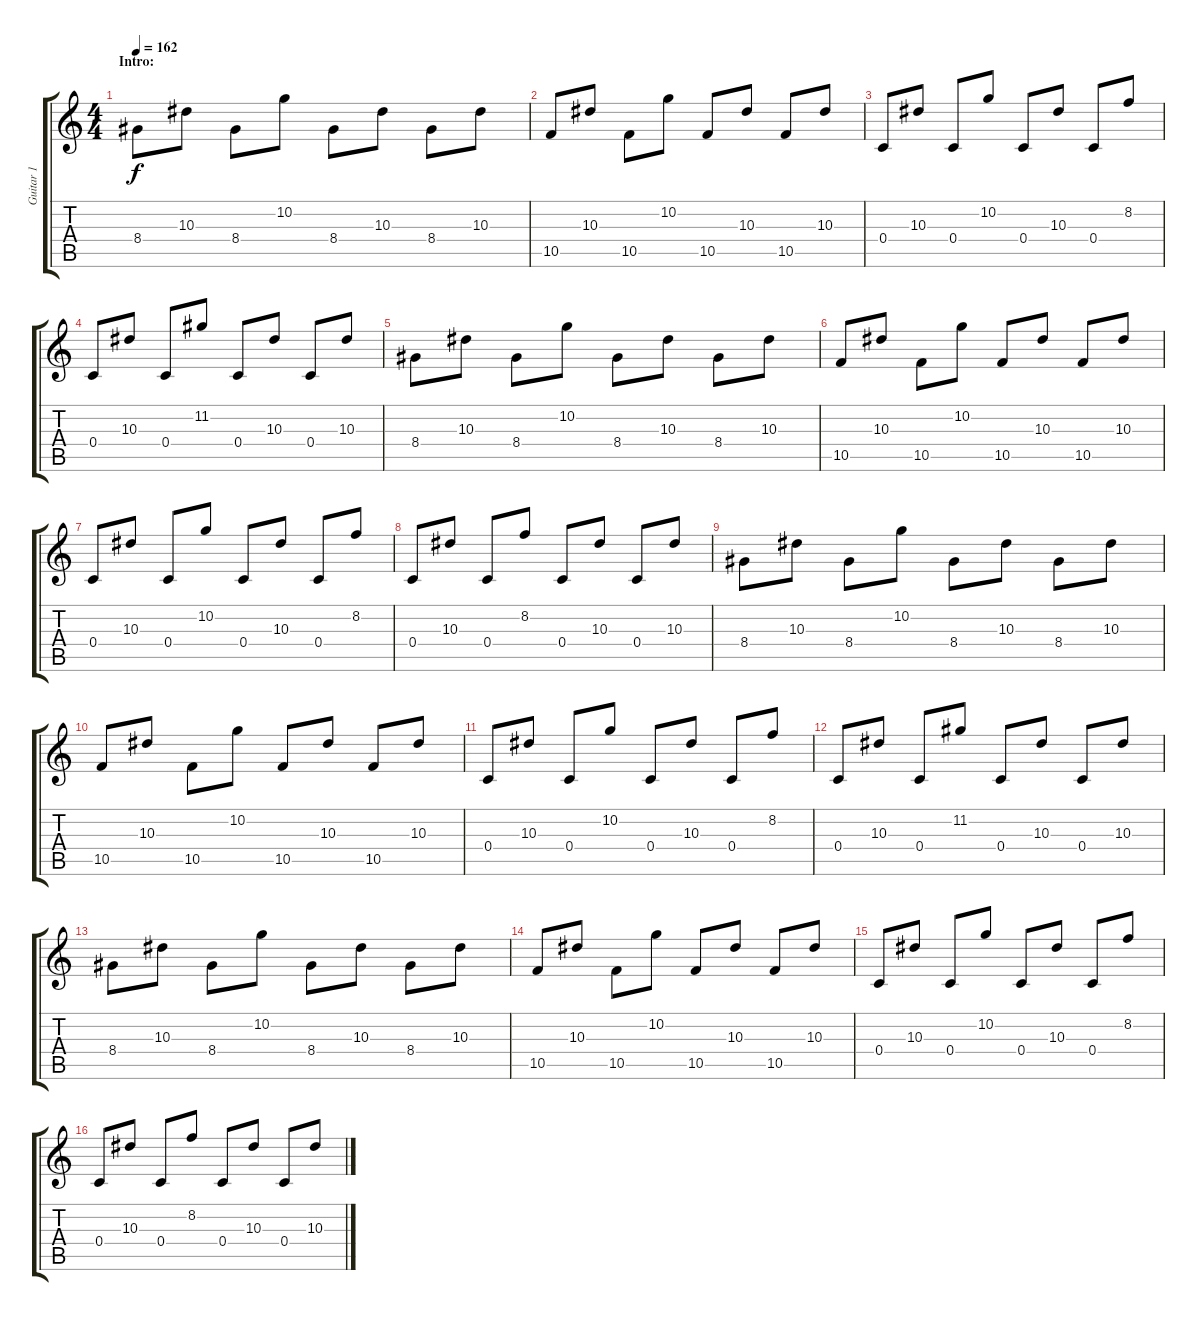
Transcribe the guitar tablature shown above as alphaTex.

\track ("Guitar 1" "Guitar 1") {instrument distortionguitar}
\staff {score tabs}
\tuning (D4 A3 F3 C3 G2 C2) {hide}
\ts (4 4)
\section ("" "Intro:")
\tempo 162
\clef g2
\ks c
8.4.8{dy f instrument electricguitarclean} 10.3.8 8.4.8 10.2.8 8.4.8 10.3.8 8.4.8 10.3.8 |
10.5.8{instrument electricguitarclean} 10.3.8 10.5.8 10.2.8 10.5.8 10.3.8 10.5.8 10.3.8 |
0.4.8{instrument electricguitarclean} 10.3.8 0.4.8 10.2.8 0.4.8 10.3.8 0.4.8 8.2.8 |
0.4.8{instrument electricguitarclean} 10.3.8 0.4.8 11.2.8 0.4.8 10.3.8 0.4.8 10.3.8 |
8.4.8{instrument electricguitarclean} 10.3.8 8.4.8 10.2.8 8.4.8 10.3.8 8.4.8 10.3.8 |
10.5.8{instrument electricguitarclean} 10.3.8 10.5.8 10.2.8 10.5.8 10.3.8 10.5.8 10.3.8 |
0.4.8{instrument electricguitarclean} 10.3.8 0.4.8 10.2.8 0.4.8 10.3.8 0.4.8 8.2.8 |
0.4.8{instrument electricguitarclean} 10.3.8 0.4.8 8.2.8 0.4.8 10.3.8 0.4.8 10.3.8 |
8.4.8{instrument electricguitarclean} 10.3.8 8.4.8 10.2.8 8.4.8 10.3.8 8.4.8 10.3.8 |
10.5.8{instrument electricguitarclean} 10.3.8 10.5.8 10.2.8 10.5.8 10.3.8 10.5.8 10.3.8 |
0.4.8{instrument electricguitarclean} 10.3.8 0.4.8 10.2.8 0.4.8 10.3.8 0.4.8 8.2.8 |
0.4.8{instrument electricguitarclean} 10.3.8 0.4.8 11.2.8 0.4.8 10.3.8 0.4.8 10.3.8 |
8.4.8{instrument electricguitarclean} 10.3.8 8.4.8 10.2.8 8.4.8 10.3.8 8.4.8 10.3.8 |
10.5.8{instrument electricguitarclean} 10.3.8 10.5.8 10.2.8 10.5.8 10.3.8 10.5.8 10.3.8 |
0.4.8{instrument electricguitarclean} 10.3.8 0.4.8 10.2.8 0.4.8 10.3.8 0.4.8 8.2.8 |
0.4.8{instrument electricguitarclean} 10.3.8 0.4.8 8.2.8 0.4.8 10.3.8 0.4.8 10.3.8
